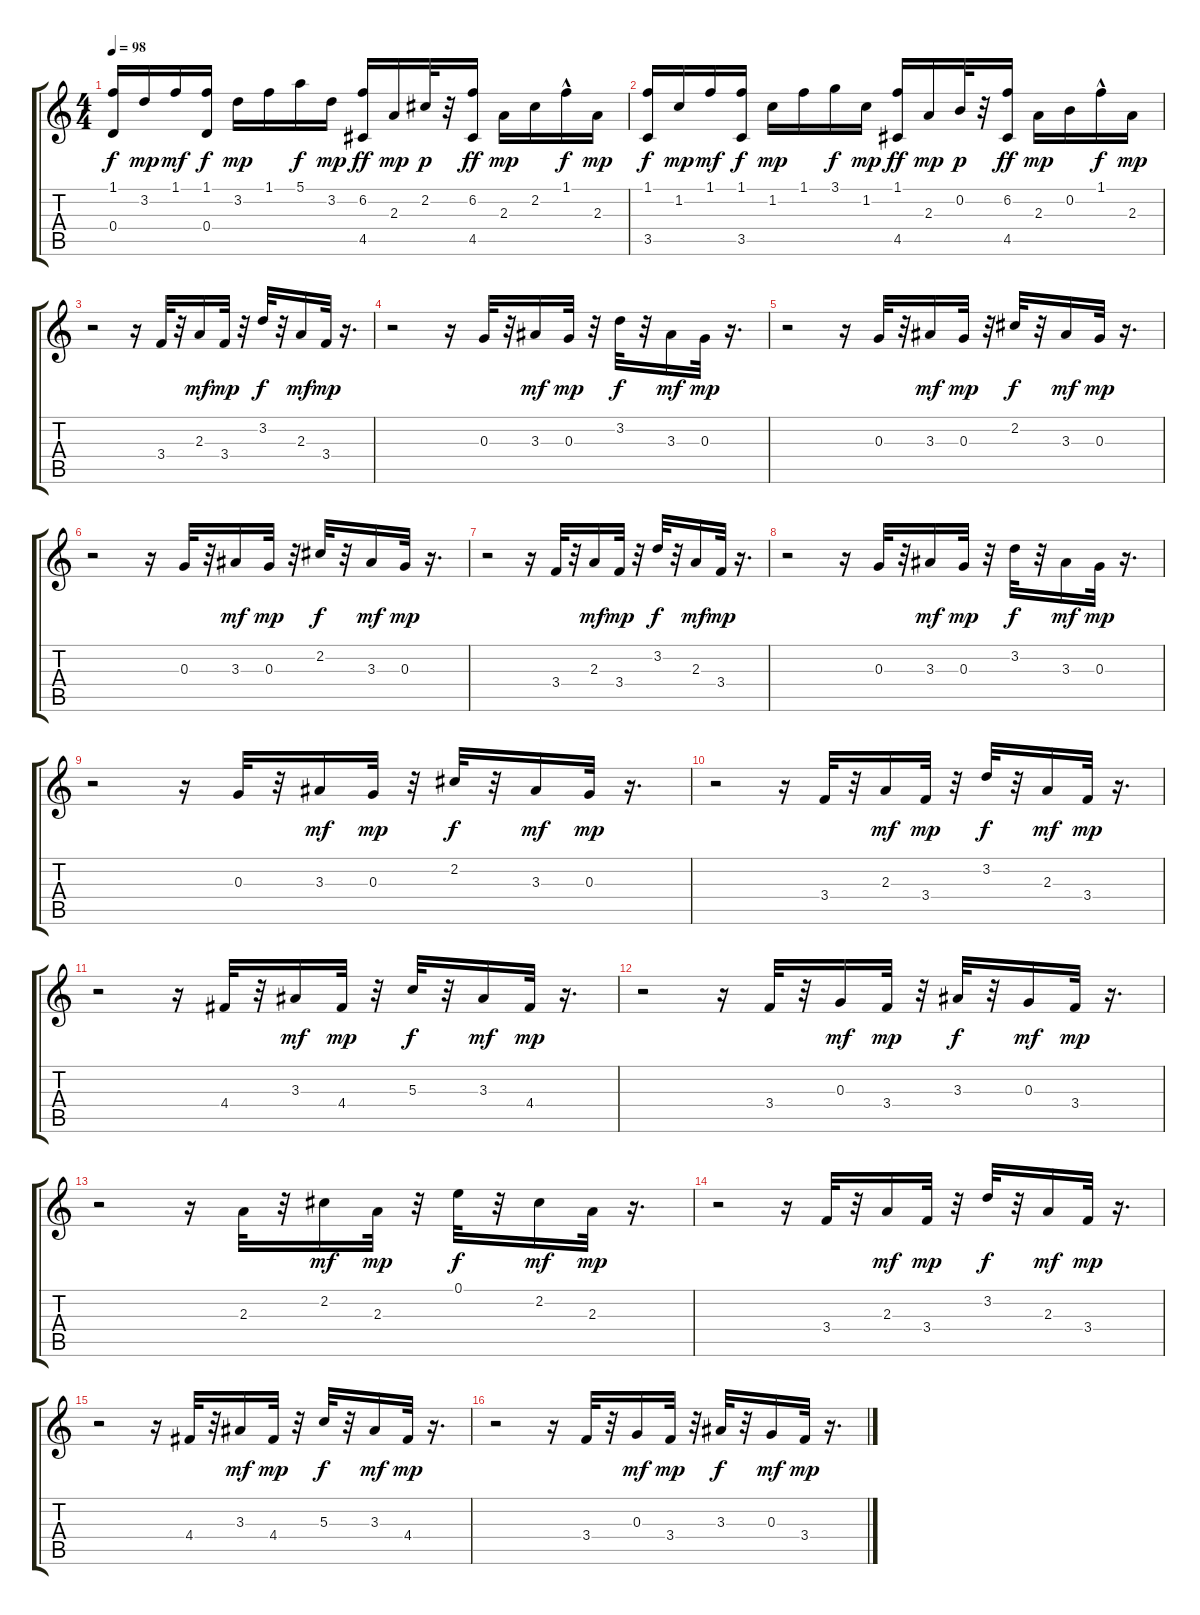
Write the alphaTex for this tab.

\track "" {instrument electricguitarmuted}
\staff {score tabs}
\tuning (E4 B3 G3 D3 A2 E2) {hide}
\ts (4 4)
\tempo 98
\clef g2
\ks c
(1.1 0.4).16{dy f} 3.2.16{dy mp} 1.1.16{dy mf} (1.1 0.4).16{dy f} 3.2.16{dy mp} 1.1.16 5.1.16{dy f} 3.2.16{dy mp} (6.2 4.5).16{dy ff} 2.3.16{dy mp} 2.2.32{dy p} r.32 (6.2 4.5).16{dy ff} 2.3.16{dy mp} 2.2.16 1.1{hac}.16{dy f} 2.3.16{dy mp} |
(1.1 3.5).16{dy f} 1.2.16{dy mp} 1.1.16{dy mf} (1.1 3.5).16{dy f} 1.2.16{dy mp} 1.1.16 3.1.16{dy f} 1.2.16{dy mp} (1.1 4.5).16{dy ff} 2.3.16{dy mp} 0.2.32{dy p} r.32 (6.2 4.5).16{dy ff} 2.3.16{dy mp} 0.2.16 1.1{hac}.16{dy f} 2.3.16{dy mp} |
r.2 r.16 3.4.32 r.32 2.3.16{dy mf} 3.4.32{dy mp} r.32 3.2.32{dy f} r.32 2.3.16{dy mf} 3.4.32{dy mp} r.16{d} |
r.2 r.16 0.3.32 r.32 3.3.16{dy mf} 0.3.32{dy mp} r.32 3.2.32{dy f} r.32 3.3.16{dy mf} 0.3.32{dy mp} r.16{d} |
r.2 r.16 0.3.32 r.32 3.3.16{dy mf} 0.3.32{dy mp} r.32 2.2.32{dy f} r.32 3.3.16{dy mf} 0.3.32{dy mp} r.16{d} |
r.2 r.16 0.3.32 r.32 3.3.16{dy mf} 0.3.32{dy mp} r.32 2.2.32{dy f} r.32 3.3.16{dy mf} 0.3.32{dy mp} r.16{d} |
r.2 r.16 3.4.32 r.32 2.3.16{dy mf} 3.4.32{dy mp} r.32 3.2.32{dy f} r.32 2.3.16{dy mf} 3.4.32{dy mp} r.16{d} |
r.2 r.16 0.3.32 r.32 3.3.16{dy mf} 0.3.32{dy mp} r.32 3.2.32{dy f} r.32 3.3.16{dy mf} 0.3.32{dy mp} r.16{d} |
r.2 r.16 0.3.32 r.32 3.3.16{dy mf} 0.3.32{dy mp} r.32 2.2.32{dy f} r.32 3.3.16{dy mf} 0.3.32{dy mp} r.16{d} |
r.2 r.16 3.4.32 r.32 2.3.16{dy mf} 3.4.32{dy mp} r.32 3.2.32{dy f} r.32 2.3.16{dy mf} 3.4.32{dy mp} r.16{d} |
r.2 r.16 4.4.32 r.32 3.3.16{dy mf} 4.4.32{dy mp} r.32 5.3.32{dy f} r.32 3.3.16{dy mf} 4.4.32{dy mp} r.16{d} |
r.2 r.16 3.4.32 r.32 0.3.16{dy mf} 3.4.32{dy mp} r.32 3.3.32{dy f} r.32 0.3.16{dy mf} 3.4.32{dy mp} r.16{d} |
r.2 r.16 2.3.32 r.32 2.2.16{dy mf} 2.3.32{dy mp} r.32 0.1.32{dy f} r.32 2.2.16{dy mf} 2.3.32{dy mp} r.16{d} |
r.2 r.16 3.4.32 r.32 2.3.16{dy mf} 3.4.32{dy mp} r.32 3.2.32{dy f} r.32 2.3.16{dy mf} 3.4.32{dy mp} r.16{d} |
r.2 r.16 4.4.32 r.32 3.3.16{dy mf} 4.4.32{dy mp} r.32 5.3.32{dy f} r.32 3.3.16{dy mf} 4.4.32{dy mp} r.16{d} |
r.2 r.16 3.4.32 r.32 0.3.16{dy mf} 3.4.32{dy mp} r.32 3.3.32{dy f} r.32 0.3.16{dy mf} 3.4.32{dy mp} r.16{d}
